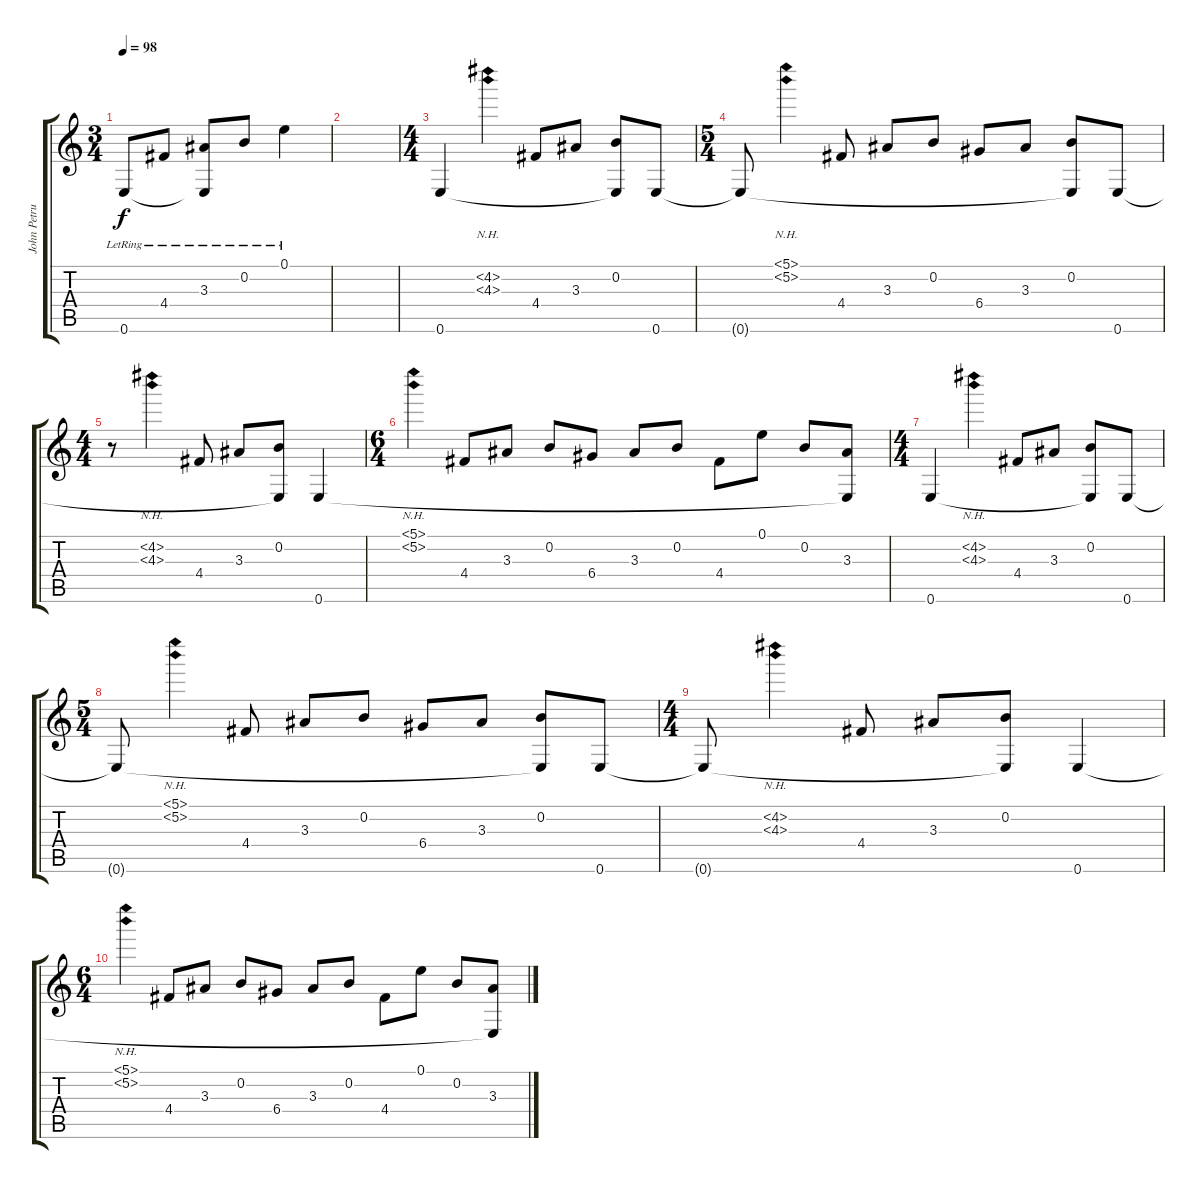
\track ("John Petrucci arpeggio" "John Petru") {instrument electricguitarclean}
\staff {score tabs}
\tuning (E4 B3 G3 D3 A2 E2) {hide}
\ts (3 4)
\tempo 98
\clef g2
\ks c
0.6{lr}.8{dy f} 4.4{lr}.8 (3.3{lr} 0.6{t}).8 0.2{lr}.8 0.1{lr}.4 |
|
\ts (4 4)
0.6.4 (4.2{nh} 4.3{nh}).4 4.4.8 3.3.8 (0.2 0.6{t}).8 0.6.8 |
\ts (5 4)
0.6{t}.8 (5.1{nh} 5.2{nh}).4 4.4.8 3.3.8 0.2.8 6.4.8 3.3.8 (0.2 0.6{t}).8 0.6.8 |
\ts (4 4)
r.8 (4.2{nh} 4.3{nh}).4 4.4.8 3.3.8 (0.2 0.6{t}).8 0.6.4 |
\ts (6 4)
(5.1{nh} 5.2{nh}).4 4.4.8 3.3.8 0.2.8 6.4.8 3.3.8 0.2.8 4.4.8 0.1.8 0.2.8 (3.3 0.6{t}).8 |
\ts (4 4)
0.6.4 (4.2{nh} 4.3{nh}).4 4.4.8 3.3.8 (0.2 0.6{t}).8 0.6.8 |
\ts (5 4)
0.6{t}.8 (5.1{nh} 5.2{nh}).4 4.4.8 3.3.8 0.2.8 6.4.8 3.3.8 (0.2 0.6{t}).8 0.6.8 |
\ts (4 4)
0.6{t}.8 (4.2{nh} 4.3{nh}).4 4.4.8 3.3.8 (0.2 0.6{t}).8 0.6.4 |
\ts (6 4)
(5.1{nh} 5.2{nh}).4 4.4.8 3.3.8 0.2.8 6.4.8 3.3.8 0.2.8 4.4.8 0.1.8 0.2.8 (3.3 0.6{t}).8
